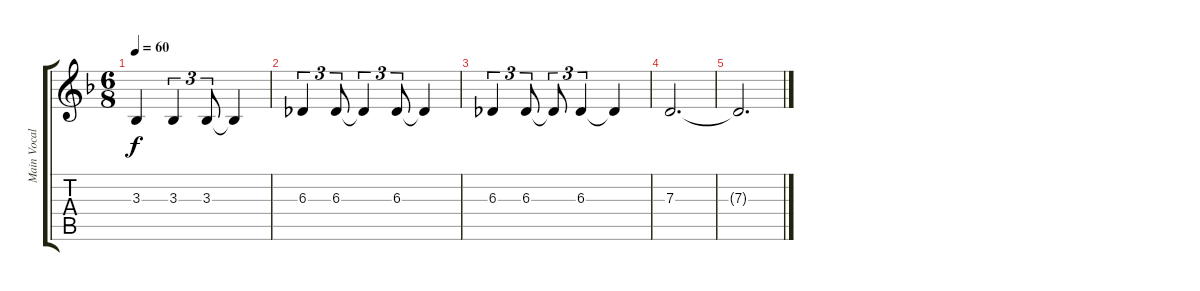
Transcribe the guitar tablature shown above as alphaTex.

\track ("Main Vocals" "Main Vocal") {instrument tenorsax}
\staff {score tabs}
\tuning (E4 B3 G3 D3 A2 E2) {hide}
\ts (6 8)
\tempo 60
\clef g2
\ks dminor
3.3.4{dy f} 3.3.4{tu (3 2)} 3.3.8{tu (3 2)} 3.3{t}.4 |
6.3.4{tu (3 2)} 6.3.8{tu (3 2)} 6.3{t}.4{tu (3 2)} 6.3.8{tu (3 2)} 6.3{t}.4 |
6.3.4{tu (3 2)} 6.3.8{tu (3 2)} 6.3{t}.8{tu (3 2)} 6.3.4{tu (3 2)} 6.3{t}.4 |
7.3.2{d} |
7.3{t}.2{d}
